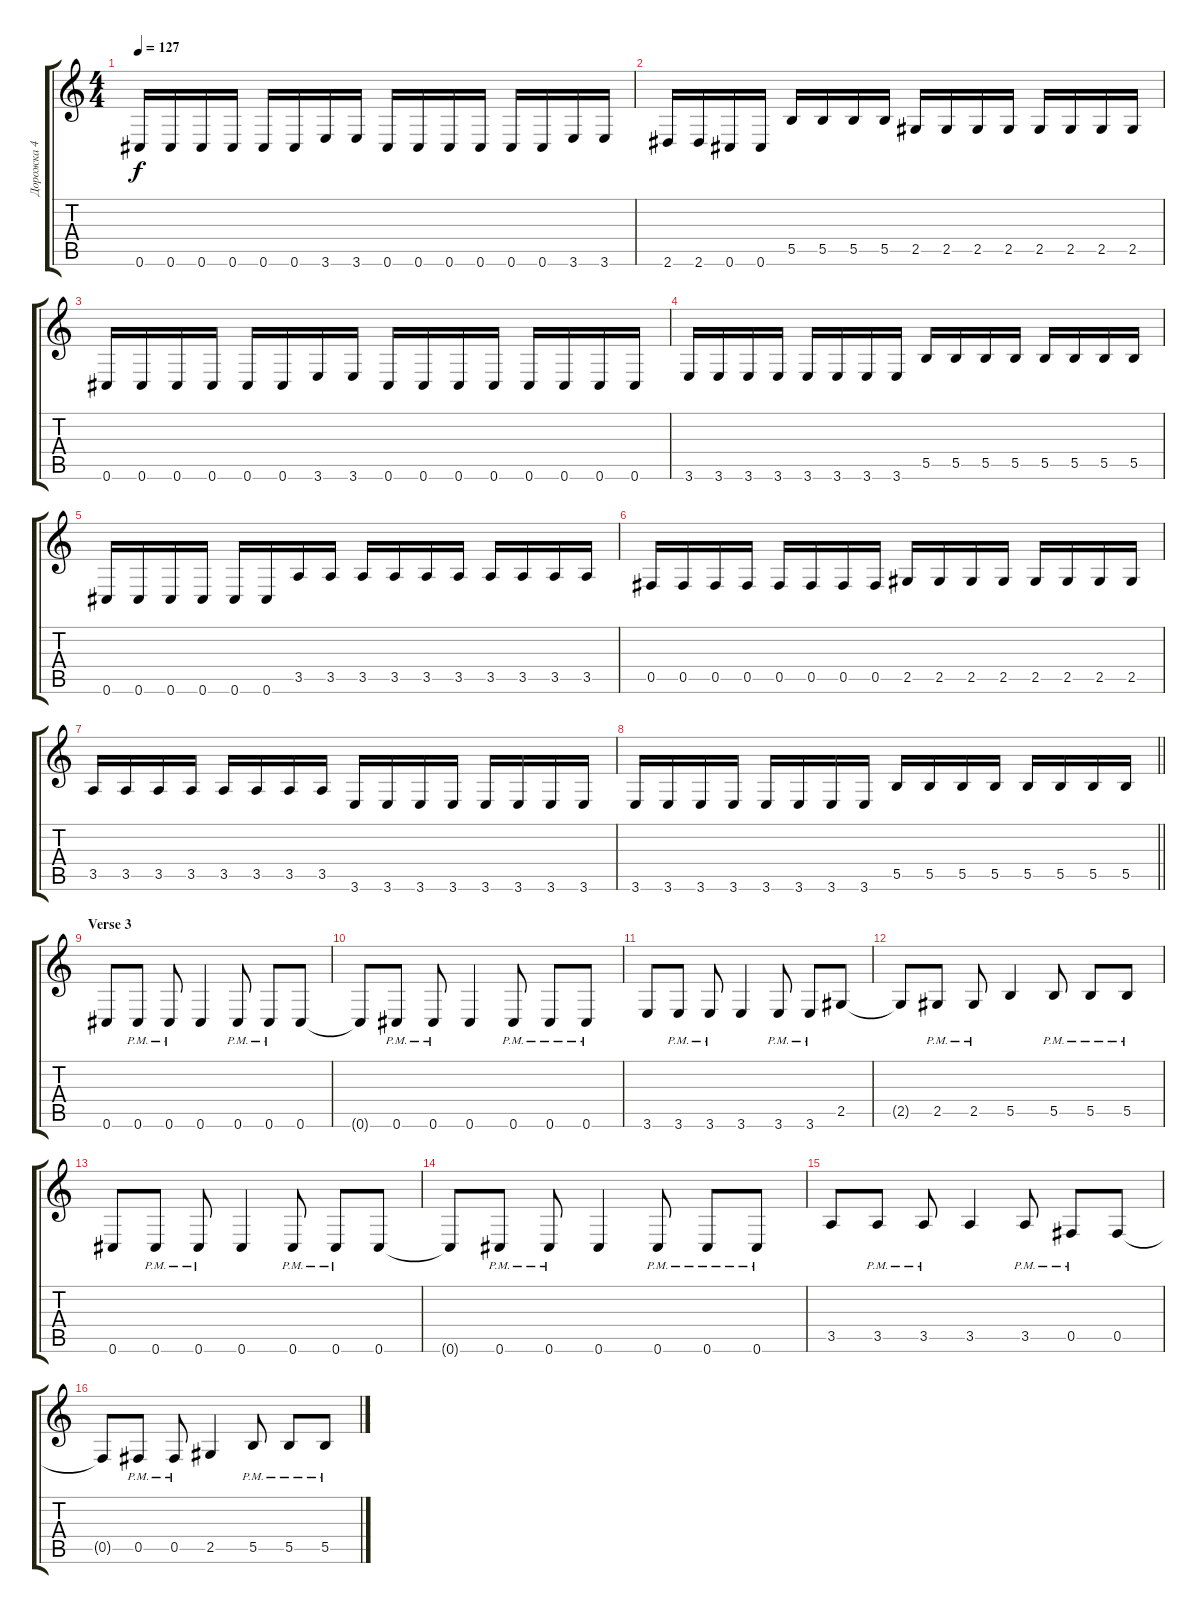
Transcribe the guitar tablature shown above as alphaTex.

\track ("Дорожка 4" "Дорожка 4") {instrument electricbassfinger}
\staff {score tabs}
\tuning (Db4 Ab3 E3 B2 Gb2 Db2) {hide}
\ts (4 4)
\tempo 127
\clef g2
\ks c
0.6.16{dy f} 0.6.16 0.6.16 0.6.16 0.6.16 0.6.16 3.6.16 3.6.16 0.6.16 0.6.16 0.6.16 0.6.16 0.6.16 0.6.16 3.6.16 3.6.16 |
2.6.16 2.6.16 0.6.16 0.6.16 5.5.16 5.5.16 5.5.16 5.5.16 2.5.16 2.5.16 2.5.16 2.5.16 2.5.16 2.5.16 2.5.16 2.5.16 |
0.6.16 0.6.16 0.6.16 0.6.16 0.6.16 0.6.16 3.6.16 3.6.16 0.6.16 0.6.16 0.6.16 0.6.16 0.6.16 0.6.16 0.6.16 0.6.16 |
3.6.16 3.6.16 3.6.16 3.6.16 3.6.16 3.6.16 3.6.16 3.6.16 5.5.16 5.5.16 5.5.16 5.5.16 5.5.16 5.5.16 5.5.16 5.5.16 |
0.6.16 0.6.16 0.6.16 0.6.16 0.6.16 0.6.16 3.5.16 3.5.16 3.5.16 3.5.16 3.5.16 3.5.16 3.5.16 3.5.16 3.5.16 3.5.16 |
0.5.16 0.5.16 0.5.16 0.5.16 0.5.16 0.5.16 0.5.16 0.5.16 2.5.16 2.5.16 2.5.16 2.5.16 2.5.16 2.5.16 2.5.16 2.5.16 |
3.5.16 3.5.16 3.5.16 3.5.16 3.5.16 3.5.16 3.5.16 3.5.16 3.6.16 3.6.16 3.6.16 3.6.16 3.6.16 3.6.16 3.6.16 3.6.16 |
\barLineRight lightlight
3.6.16 3.6.16 3.6.16 3.6.16 3.6.16 3.6.16 3.6.16 3.6.16 5.5.16 5.5.16 5.5.16 5.5.16 5.5.16 5.5.16 5.5.16 5.5.16 |
\section ("" "Verse 3")
0.6.8 0.6{pm}.8 0.6{pm}.8 0.6.4 0.6{pm}.8 0.6{pm}.8 0.6.8 |
0.6{t}.8 0.6{pm}.8 0.6{pm}.8 0.6.4 0.6{pm}.8 0.6{pm}.8 0.6{pm}.8 |
3.6.8 3.6{pm}.8 3.6{pm}.8 3.6.4 3.6{pm}.8 3.6{pm}.8 2.5.8 |
2.5{t}.8 2.5{pm}.8 2.5{pm}.8 5.5.4 5.5{pm}.8 5.5{pm}.8 5.5{pm}.8 |
0.6.8 0.6{pm}.8 0.6{pm}.8 0.6.4 0.6{pm}.8 0.6{pm}.8 0.6.8 |
0.6{t}.8 0.6{pm}.8 0.6{pm}.8 0.6.4 0.6{pm}.8 0.6{pm}.8 0.6{pm}.8 |
3.5.8 3.5{pm}.8 3.5{pm}.8 3.5.4 3.5{pm}.8 0.5{pm}.8 0.5.8 |
0.5{t}.8 0.5{pm}.8 0.5{pm}.8 2.5.4 5.5{pm}.8 5.5{pm}.8 5.5{pm}.8
